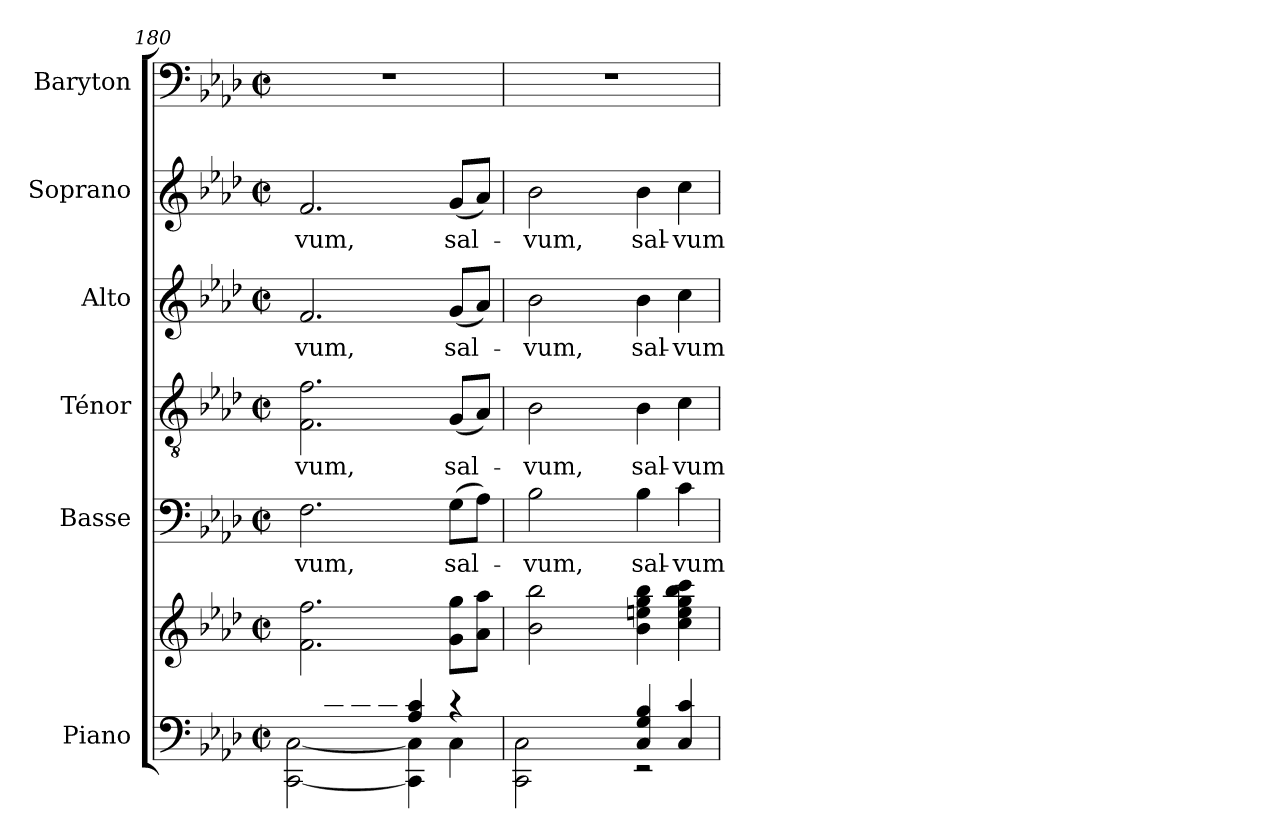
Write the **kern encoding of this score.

**kern	**kern	**kern	**text	**kern	**text	**kern	**text	**kern	**text	**kern
*part6	*part6	*part5	*part5	*part4	*part4	*part3	*part3	*part2	*part2	*part1
*staff7	*staff6	*staff5	*staff5	*staff4	*staff4	*staff3	*staff3	*staff2	*staff2	*staff1
*I"Piano	*	*I"Basse	*	*I"Ténor	*	*I"Alto	*	*I"Soprano	*	*I"Baryton
*I'Pno.	*	*I'B.	*	*I'T.	*	*I'Alt.	*	*I'So.	*	*I'Bar.
*clefF4	*clefG2	*clefF4	*	*clefGv2	*	*clefG2	*	*clefG2	*	*clefF4
*k[b-e-a-d-]	*k[b-e-a-d-]	*k[b-e-a-d-]	*	*k[b-e-a-d-]	*	*k[b-e-a-d-]	*	*k[b-e-a-d-]	*	*k[b-e-a-d-]
*M4/4	*M4/4	*M4/4	*	*M4/4	*	*M4/4	*	*M4/4	*	*M4/4
*met(c|)	*met(c|)	*met(c|)	*	*met(c|)	*	*met(c|)	*	*met(c|)	*	*met(c|)
=180	=180	=180	=180	=180	=180	=180	=180	=180	=180	=180
*^	*	*	*	*	*	*	*	*	*	*
!	!	!	!	!LO:LY:b	!	!LO:LY:b	!	!LO:LY:b	!	!LO:LY:b	!
8C/Lyy	[2CC\ [2C\	2.f\ 2.ff\	2.F\	-vum,	2.F\ 2.f\	-vum,	2.f/	-vum,	2.f/	-vum,	1r
8A-/ 8c/	.	.	.	.	.	.	.	.	.	.	.
8A-/ 8c/	.	.	.	.	.	.	.	.	.	.	.
8A-/ 8c/J	.	.	.	.	.	.	.	.	.	.	.
4A-/ 4c/	4CC\] 4C\]	.	.	.	.	.	.	.	.	.	.
!	!	!	!	!LO:LY:b	!	!LO:LY:b	!	!LO:LY:b	!	!LO:LY:b	!
4r	4C\	8g\ 8gg\L	(8G\L	sal-	(8G/L	sal-	(8g/L	sal-	(8g/L	sal-	.
.	.	8a-\ 8aa-\J	8A-\J)	.	8A-/J)	.	8a-/J)	.	8a-/J)	.	.
!!LO:PB:g=z
=181	=181	=181	=181	=181	=181	=181	=181	=181	=181	=181	=181
!	!	!	!	!LO:LY:b	!	!LO:LY:b	!	!LO:LY:b	!	!LO:LY:b	!
8C/Lyy	2CC\ 2C\	2b-\ 2bb-\	2B-\	-vum,	2B-\	-vum,	2b-\	-vum,	2b-\	-vum,	1r
8G/ 8B-/	.	.	.	.	.	.	.	.	.	.	.
8G/ 8B-/	.	.	.	.	.	.	.	.	.	.	.
8G/ 8B-/J	.	.	.	.	.	.	.	.	.	.	.
!	!	!	!	!LO:LY:b	!	!LO:LY:b	!	!LO:LY:b	!	!LO:LY:b	!
4C/ 4G/ 4B-/	2r	4b-\ 4een\ 4gg\ 4bb-\	4B-\	sal-	4B-\	sal-	4b-\	sal-	4b-\	sal-	.
!	!	!	!	!LO:LY:b	!	!LO:LY:b	!	!LO:LY:b	!	!LO:LY:b	!
4C/ 4c/	.	4cc\ 4ee\ 4gg\ 4bb-\ 4ccc\	4c\	-vum	4c\	-vum	4cc\	-vum	4cc\	-vum	.
*v	*v	*	*	*	*	*	*	*	*	*	*
=	=	=	=	=	=	=	=	=	=	=
*-	*-	*-	*-	*-	*-	*-	*-	*-	*-	*-
